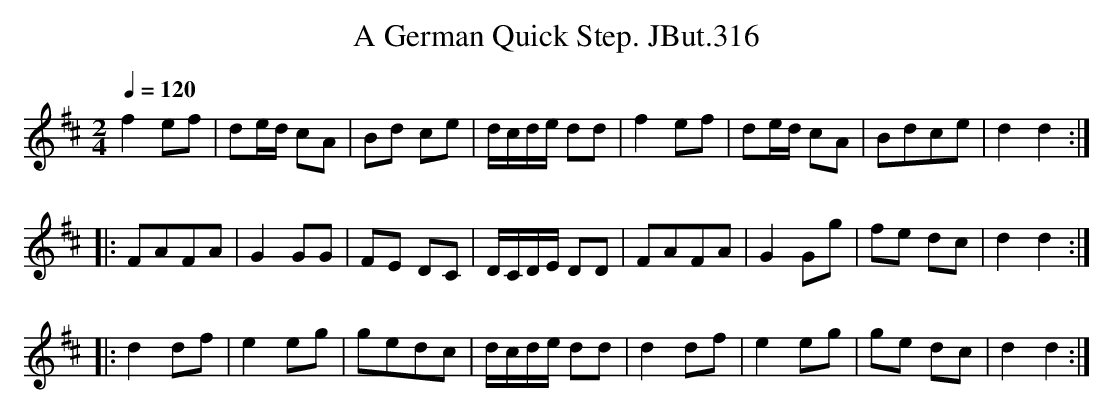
X:1
T:German Quick Step. JBut.316, A
M:2/4
L:1/8
Q:1/4=120
K:D
f2 ef|de/d/ cA|Bd ce|d/c/d/e/ dd|f2 ef|de/d/ cA|Bdce|d2 d2:|
|:FAFA|G2 GG|FE DC|D/C/D/E/ DD|FAFA|G2 Gg|fe dc|d2 d2:|
|:d2 df|e2 eg|gedc|d/c/d/e/ dd|d2 df|e2 eg|ge dc|d2 d2:|
